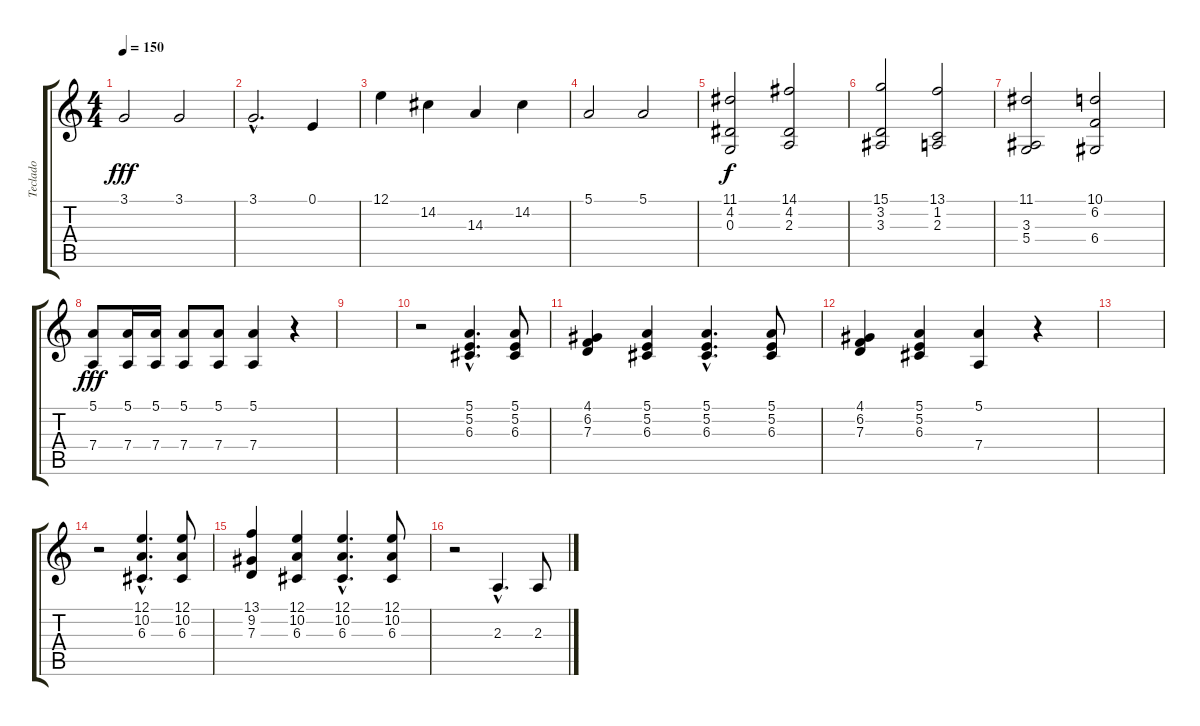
\track ("Teclado" "Teclado") {instrument stringensemble1}
\staff {score tabs}
\tuning (E4 B3 G3 D3 A2 E2) {hide}
\ts (4 4)
\tempo 150
\clef g2
\ks c
3.1.2{dy fff} 3.1.2 |
3.1{hac}.2{d} 0.1.4 |
12.1.4 14.2.4 14.3.4 14.2.4 |
5.1.2 5.1.2 |
(11.1 4.2 0.3).2{dy f} (14.1 4.2 2.3).2 |
(15.1 3.2 3.3).2 (13.1 1.2 2.3).2 |
(11.1 3.3 5.4).2 (10.1 6.2 6.4).2 |
(5.1 7.4).8{dy fff} (5.1 7.4).16 (5.1 7.4).16 (5.1 7.4).8 (5.1 7.4).8 (5.1 7.4).4 r.4 |
|
r.2 (5.1{hac} 5.2{hac} 6.3{hac}).4{d} (5.1 5.2 6.3).8 |
(4.1 6.2 7.3).4 (5.1 5.2 6.3).4 (5.1{hac} 5.2{hac} 6.3{hac}).4{d} (5.1 5.2 6.3).8 |
(4.1 6.2 7.3).4 (5.1 5.2 6.3).4 (5.1 7.4).4 r.4 |
|
r.2 (12.1{hac} 10.2{hac} 6.3{hac}).4{d} (12.1 10.2 6.3).8 |
(13.1 9.2 7.3).4 (12.1 10.2 6.3).4 (12.1{hac} 10.2{hac} 6.3{hac}).4{d} (12.1 10.2 6.3).8 |
r.2 2.3{hac}.4{d} 2.3.8
